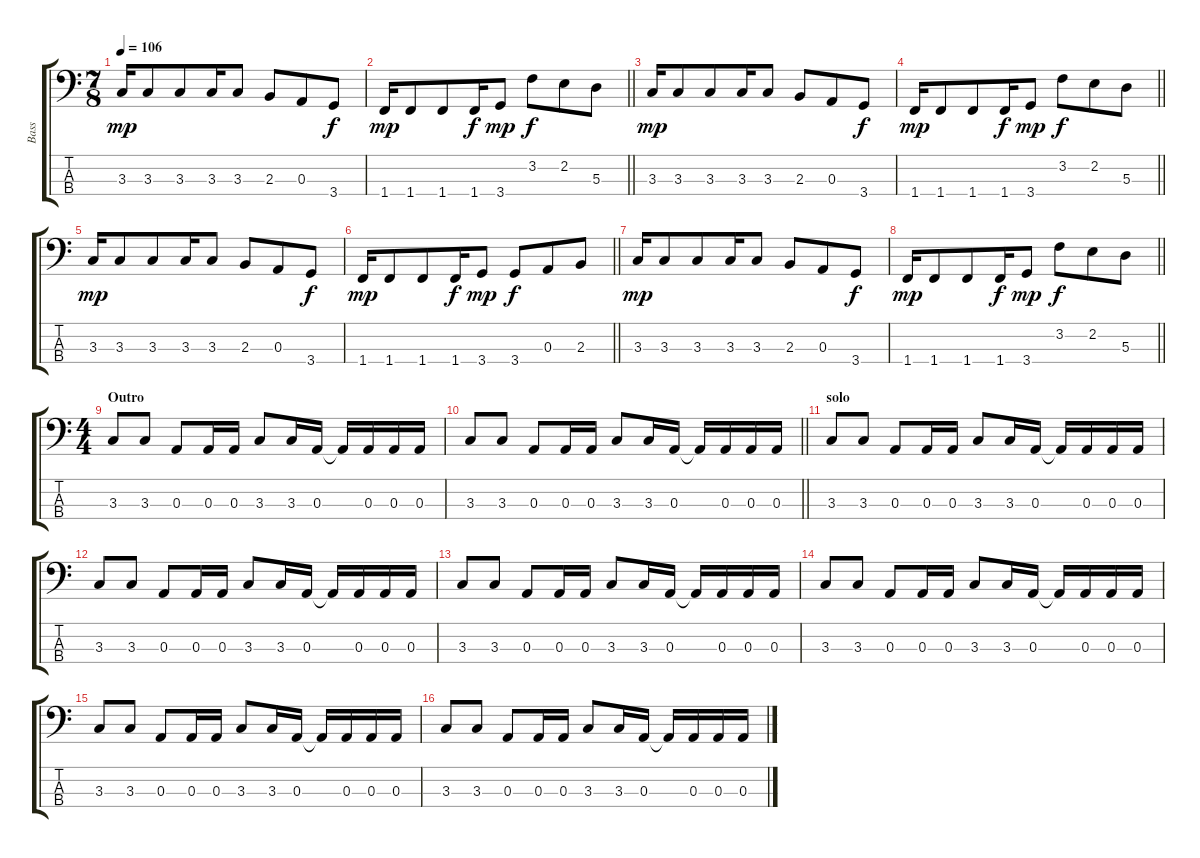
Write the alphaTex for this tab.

\track ("Bass" "Bass") {instrument electricbasspick}
\staff {score tabs}
\tuning (G2 D2 A1 E1) {hide}
\ts (7 8)
\tempo 106
\clef f4
\ks c
3.3.16{dy mp} 3.3.8 3.3.8 3.3.16 3.3.8 2.3.8 0.3.8 3.4.8{dy f} |
\barLineRight lightlight
1.4.16{dy mp} 1.4.8 1.4.8 1.4.16{dy f} 3.4.8{dy mp} 3.2.8{dy f} 2.2.8 5.3.8 |
3.3.16{dy mp} 3.3.8 3.3.8 3.3.16 3.3.8 2.3.8 0.3.8 3.4.8{dy f} |
\barLineRight lightlight
1.4.16{dy mp} 1.4.8 1.4.8 1.4.16{dy f} 3.4.8{dy mp} 3.2.8{dy f} 2.2.8 5.3.8 |
3.3.16{dy mp} 3.3.8 3.3.8 3.3.16 3.3.8 2.3.8 0.3.8 3.4.8{dy f} |
\barLineRight lightlight
1.4.16{dy mp} 1.4.8 1.4.8 1.4.16{dy f} 3.4.8{dy mp} 3.4.8{dy f} 0.3.8 2.3.8 |
3.3.16{dy mp} 3.3.8 3.3.8 3.3.16 3.3.8 2.3.8 0.3.8 3.4.8{dy f} |
\barLineRight lightlight
1.4.16{dy mp} 1.4.8 1.4.8 1.4.16{dy f} 3.4.8{dy mp} 3.2.8{dy f} 2.2.8 5.3.8 |
\ts (4 4)
\section ("" "Outro")
3.3.8 3.3.8 0.3.8 0.3.16 0.3.16 3.3.8 3.3.16 0.3.16 0.3{t}.16 0.3.16 0.3.16 0.3.16 |
\barLineRight lightlight
3.3.8 3.3.8 0.3.8 0.3.16 0.3.16 3.3.8 3.3.16 0.3.16 0.3{t}.16 0.3.16 0.3.16 0.3.16 |
\section ("" "solo")
3.3.8 3.3.8 0.3.8 0.3.16 0.3.16 3.3.8 3.3.16 0.3.16 0.3{t}.16 0.3.16 0.3.16 0.3.16 |
3.3.8 3.3.8 0.3.8 0.3.16 0.3.16 3.3.8 3.3.16 0.3.16 0.3{t}.16 0.3.16 0.3.16 0.3.16 |
3.3.8 3.3.8 0.3.8 0.3.16 0.3.16 3.3.8 3.3.16 0.3.16 0.3{t}.16 0.3.16 0.3.16 0.3.16 |
3.3.8 3.3.8 0.3.8 0.3.16 0.3.16 3.3.8 3.3.16 0.3.16 0.3{t}.16 0.3.16 0.3.16 0.3.16 |
3.3.8 3.3.8 0.3.8 0.3.16 0.3.16 3.3.8 3.3.16 0.3.16 0.3{t}.16 0.3.16 0.3.16 0.3.16 |
3.3.8 3.3.8 0.3.8 0.3.16 0.3.16 3.3.8 3.3.16 0.3.16 0.3{t}.16 0.3.16 0.3.16 0.3.16
